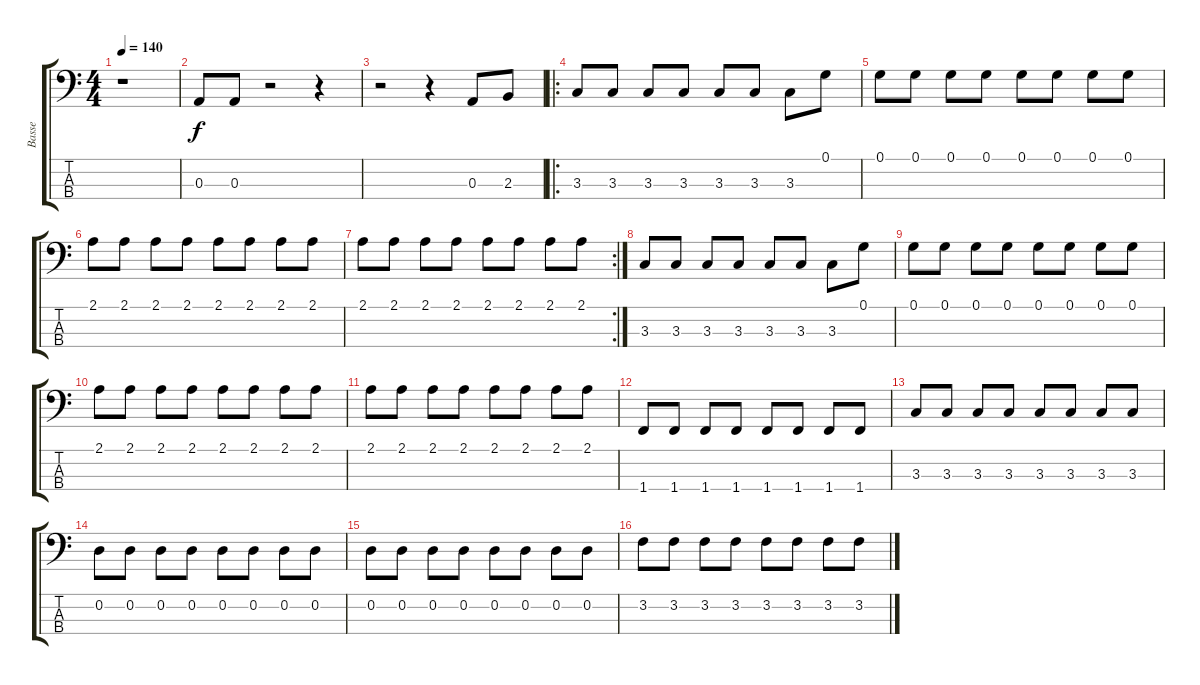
\track ("Basse" "Basse") {instrument electricbassfinger}
\staff {score tabs}
\tuning (G2 D2 A1 E1) {hide}
\ts (4 4)
\tempo 140
\clef f4
\ks c
r.1{dy f} |
0.3.8 0.3.8 r.2 r.4 |
r.2 r.4 0.3.8 2.3.8 |
\ro
3.3.8 3.3.8 3.3.8 3.3.8 3.3.8 3.3.8 3.3.8 0.1.8 |
0.1.8 0.1.8 0.1.8 0.1.8 0.1.8 0.1.8 0.1.8 0.1.8 |
2.1.8 2.1.8 2.1.8 2.1.8 2.1.8 2.1.8 2.1.8 2.1.8 |
\rc 2
2.1.8 2.1.8 2.1.8 2.1.8 2.1.8 2.1.8 2.1.8 2.1.8 |
3.3.8 3.3.8 3.3.8 3.3.8 3.3.8 3.3.8 3.3.8 0.1.8 |
0.1.8 0.1.8 0.1.8 0.1.8 0.1.8 0.1.8 0.1.8 0.1.8 |
2.1.8 2.1.8 2.1.8 2.1.8 2.1.8 2.1.8 2.1.8 2.1.8 |
2.1.8 2.1.8 2.1.8 2.1.8 2.1.8 2.1.8 2.1.8 2.1.8 |
1.4.8 1.4.8 1.4.8 1.4.8 1.4.8 1.4.8 1.4.8 1.4.8 |
3.3.8 3.3.8 3.3.8 3.3.8 3.3.8 3.3.8 3.3.8 3.3.8 |
0.2.8 0.2.8 0.2.8 0.2.8 0.2.8 0.2.8 0.2.8 0.2.8 |
0.2.8 0.2.8 0.2.8 0.2.8 0.2.8 0.2.8 0.2.8 0.2.8 |
3.2.8 3.2.8 3.2.8 3.2.8 3.2.8 3.2.8 3.2.8 3.2.8
